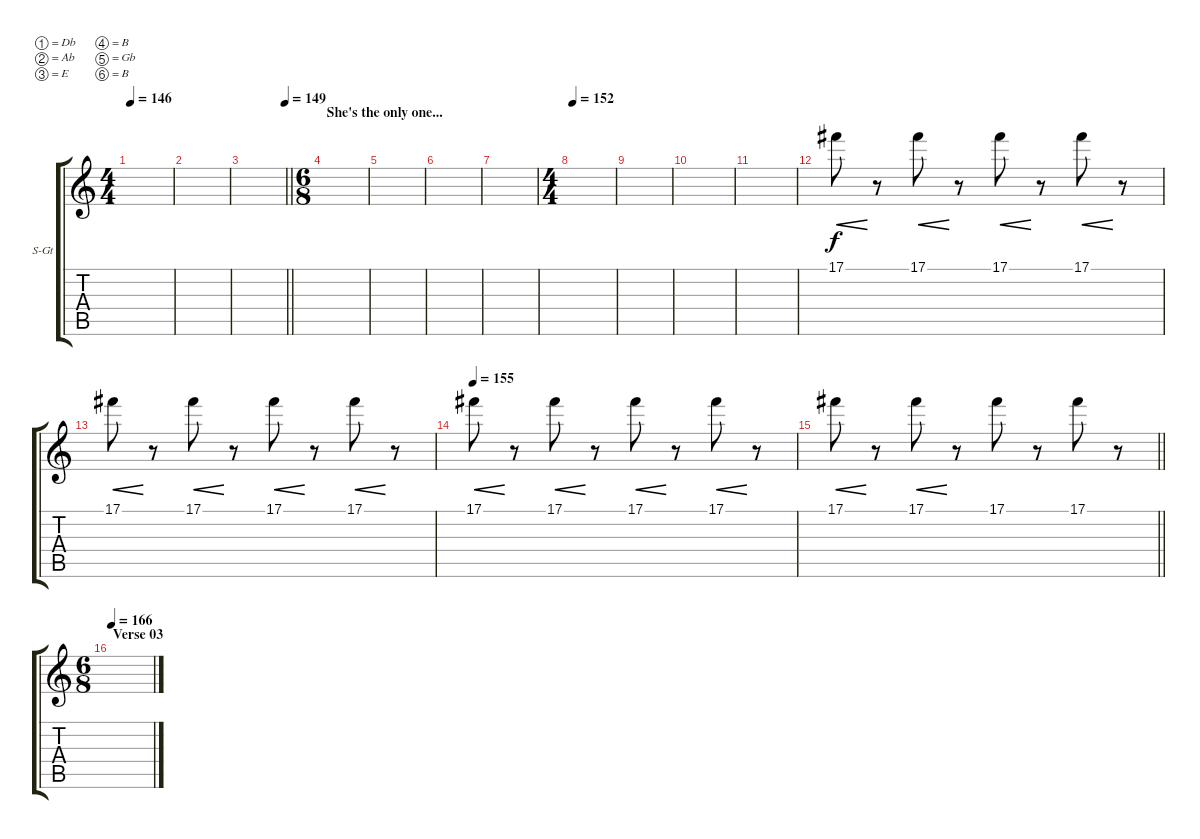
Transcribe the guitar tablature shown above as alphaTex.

\bracketExtendMode groupsimilarinstruments
\firstSystemTrackNameOrientation horizontal
\otherSystemsTrackNameOrientation horizontal
\track ("FX - Noise 02" "S-Gt") {instrument seashore}
\staff {score tabs}
\tuning (Db4 Ab3 E3 B2 Gb2 B1)
\displaytranspose 12
\ts (4 4)
\tempo 146
\clef g2
\ks c
|
|
\tempo (149 1)
\barLineRight lightlight
|
\ts (6 8)
\beaming (8 3 3)
\section ("" "She's the only one...")
|
|
|
|
\ts (4 4)
\beaming (8 2 2 2 2)
\tempo 152
|
|
|
|
17.1.8{cre} r.8 17.1.8{cre} r.8 17.1.8{cre} r.8 17.1.8{cre} r.8 |
17.1.8{cre} r.8 17.1.8{cre} r.8 17.1.8{cre} r.8 17.1.8{cre} r.8 |
\tempo 155
17.1.8{cre} r.8 17.1.8{cre} r.8 17.1.8{cre} r.8 17.1.8{cre} r.8 |
\barLineRight lightlight
17.1.8{cre} r.8 17.1.8{cre} r.8 17.1.8 r.8 17.1.8 r.8 |
\ts (6 8)
\beaming (8 3 3)
\section ("" "Verse 03")
\tempo 166
